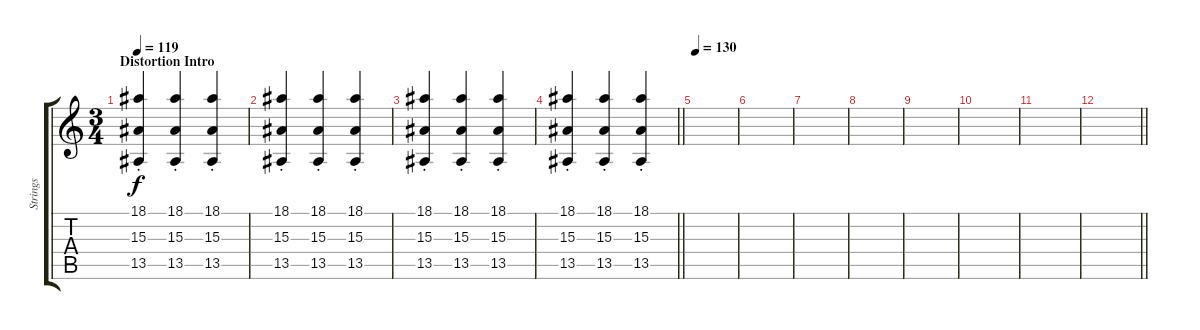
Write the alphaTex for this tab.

\track ("Strings" "Strings") {instrument tremolostrings}
\staff {score tabs}
\tuning (E4 B3 G3 D3 A2 E2) {hide}
\ts (3 4)
\section ("" "Distortion Intro")
\tempo 119
\clef g2
\ks c
(18.1{st} 15.3{st} 13.5{st}).4{dy f} (18.1{st} 15.3{st} 13.5{st}).4 (18.1{st} 15.3{st} 13.5{st}).4 |
(18.1{st} 15.3{st} 13.5{st}).4 (18.1{st} 15.3{st} 13.5{st}).4 (18.1{st} 15.3{st} 13.5{st}).4 |
(18.1{st} 15.3{st} 13.5{st}).4{volume 0} (18.1{st} 15.3{st} 13.5{st}).4 (18.1{st} 15.3{st} 13.5{st}).4 |
\barLineRight lightlight
(18.1{st} 15.3{st} 13.5{st}).4 (18.1{st} 15.3{st} 13.5{st}).4 (18.1{st} 15.3{st} 13.5{st}).4 |
\tempo 130
|
|
|
|
|
|
|
\barLineRight lightlight
